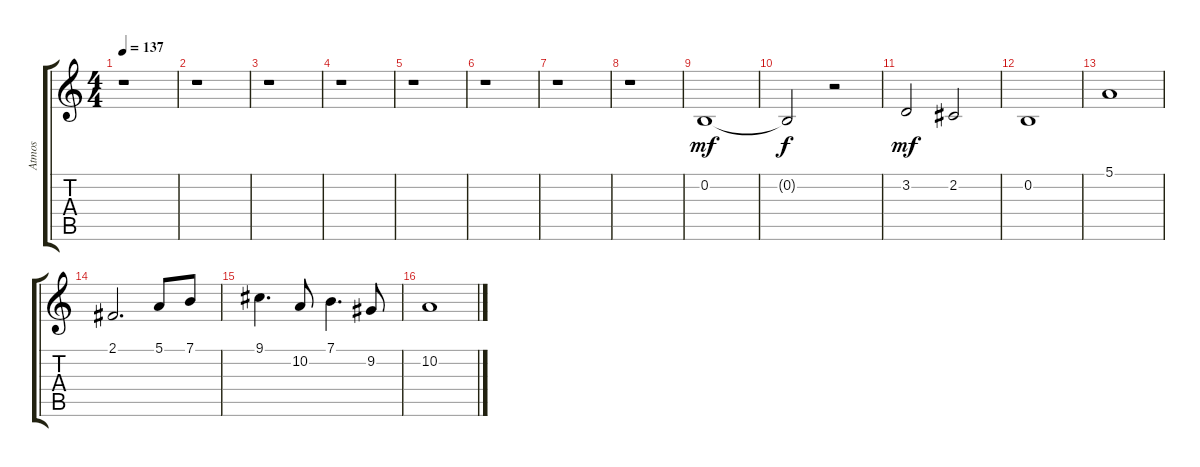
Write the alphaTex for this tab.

\track ("Atmos" "Atmos") {instrument whistle}
\staff {score tabs}
\tuning (E4 B3 G3 D3 A2 E2) {hide}
\ts (4 4)
\tempo 137
\clef g2
\ks c
r.1{dy mf} |
r.1 |
r.1 |
r.1 |
r.1 |
r.1 |
r.1 |
r.1 |
0.2.1 |
0.2{t}.2{dy f} r.2 |
3.2.2{dy mf} 2.2.2 |
0.2.1 |
5.1.1 |
2.1.2{d} 5.1.8 7.1.8 |
9.1.4{d} 10.2.8 7.1.4{d} 9.2.8 |
10.2.1
